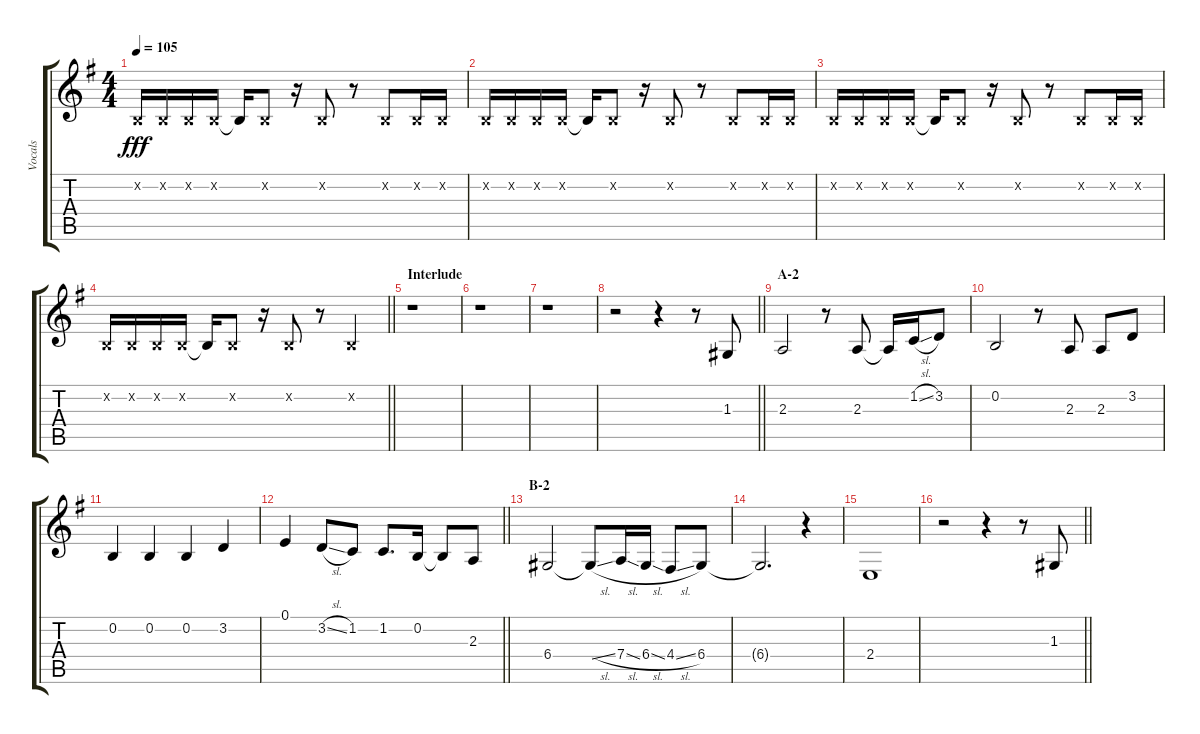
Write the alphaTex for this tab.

\track ("Vocals" "Vocals") {instrument voiceoohs}
\staff {score tabs}
\tuning (E4 B3 G3 D3 A2 E2) {hide}
\ts (4 4)
\tempo 105
\clef g2
\ks g
0.2{x}.16{dy fff} 0.2{x}.16 0.2{x}.16 0.2{x}.16 0.2{t}.16 0.2{x}.8 r.16 0.2{x}.8 r.8 0.2{x}.8 0.2{x}.16 0.2{x}.16 |
0.2{x}.16 0.2{x}.16 0.2{x}.16 0.2{x}.16 0.2{t}.16 0.2{x}.8 r.16 0.2{x}.8 r.8 0.2{x}.8 0.2{x}.16 0.2{x}.16 |
0.2{x}.16 0.2{x}.16 0.2{x}.16 0.2{x}.16 0.2{t}.16 0.2{x}.8 r.16 0.2{x}.8 r.8 0.2{x}.8 0.2{x}.16 0.2{x}.16 |
\barLineRight lightlight
0.2{x}.16 0.2{x}.16 0.2{x}.16 0.2{x}.16 0.2{t}.16 0.2{x}.8 r.16 0.2{x}.8 r.8 0.2{x}.4 |
\section ("" "Interlude")
r.1 |
r.1 |
r.1 |
\barLineRight lightlight
r.2 r.4 r.8 1.3.8 |
\section ("" "A-2")
2.3.2 r.8 2.3.8 2.3{t}.16 1.2{sl}.16 3.2.8 |
0.2.2 r.8 2.3.8 2.3.8 3.2.8 |
0.2.4 0.2.4 0.2.4 3.2.4 |
\barLineRight lightlight
0.1.4 3.2{sl}.8 1.2.8 1.2.8{d} 0.2.16 0.2{t}.8 2.3.8 |
\section ("" "B-2")
6.4.2 6.4{sl t}.8 7.4{sl}.16 6.4{sl}.16 4.4{sl}.8 6.4.8 |
6.4{t}.2{d} r.4 |
2.4.1 |
\barLineRight lightlight
r.2 r.4 r.8 1.3.8
